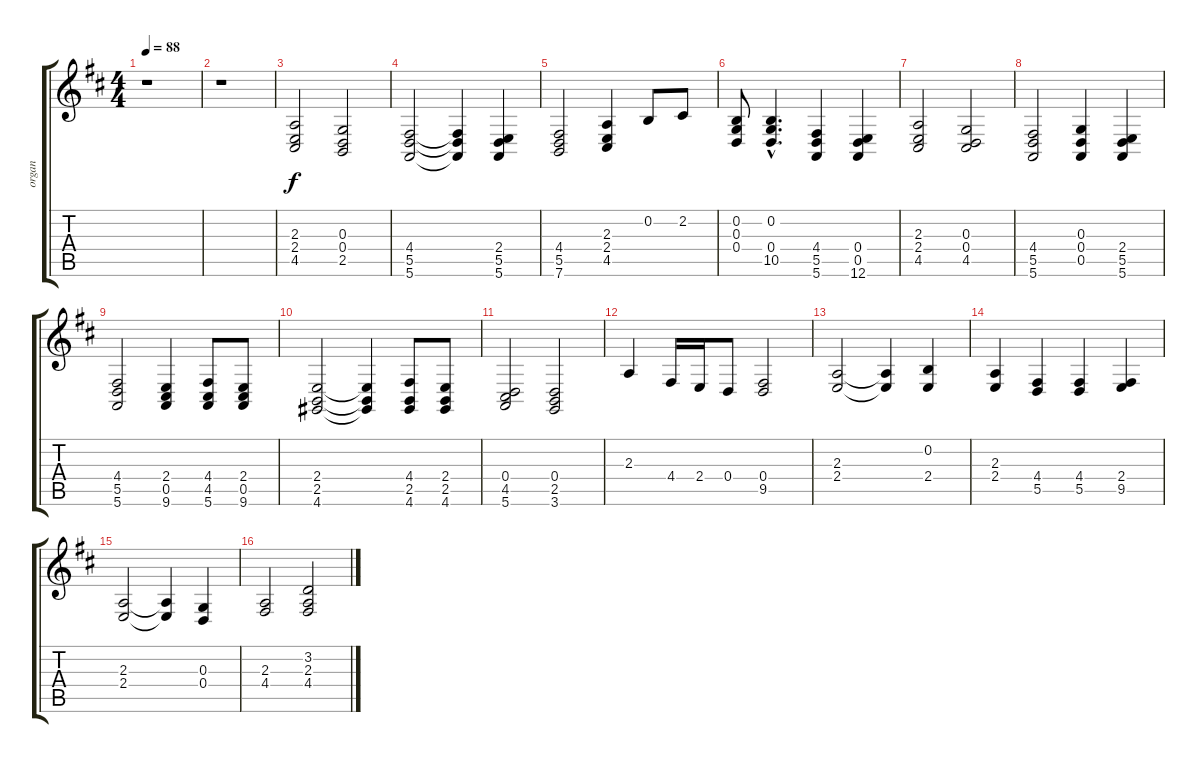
\track ("organ" "organ") {instrument drawbarorgan}
\staff {score tabs}
\tuning (E4 B3 G3 D3 A2 E2) {hide}
\ts (4 4)
\tempo 88
\clef g2
\ks d
r.1{dy f instrument drawbarorgan} |
r.1 |
(2.3 2.4 4.5).2 (0.3 0.4 2.5).2 |
(4.4 5.5 5.6).2 (4.4{t} 5.5{t} 5.6{t}).4 (2.4 5.5 5.6).4 |
(4.4 5.5 7.6).2 (2.3 2.4 4.5).4 0.2.8 2.2.8 |
(0.2 0.3 0.4).8 (0.2{hac} 0.4{hac} 10.5{hac}).4{d} (4.4 5.5 5.6).4 (0.4 0.5 12.6).4 |
(2.3 2.4 4.5).2 (0.3 0.4 4.5).2 |
(4.4 5.5 5.6).2 (0.3 0.4 0.5).4 (2.4 5.5 5.6).4 |
(4.4 5.5 5.6).2 (2.4 0.5 9.6).4 (4.4 4.5 5.6).8 (2.4 0.5 9.6).8 |
(2.4 2.5 4.6).2 (2.4{t} 2.5{t} 4.6{t}).4 (4.4 2.5 4.6).8 (2.4 2.5 4.6).8 |
(0.4 4.5 5.6).2 (0.4 2.5 3.6).2 |
2.3.4 4.4.16 2.4.16 0.4.8 (0.4 9.5).2 |
(2.3 2.4).2 (2.3{t} 2.4{t}).4 (0.2 2.4).4 |
(2.3 2.4).4 (4.4 5.5).4 (4.4 5.5).4 (2.4 9.5).4 |
(2.3 2.4).2 (2.3{t} 2.4{t}).4 (0.3 0.4).4 |
(2.3 4.4).2 (3.2 2.3 4.4).2
